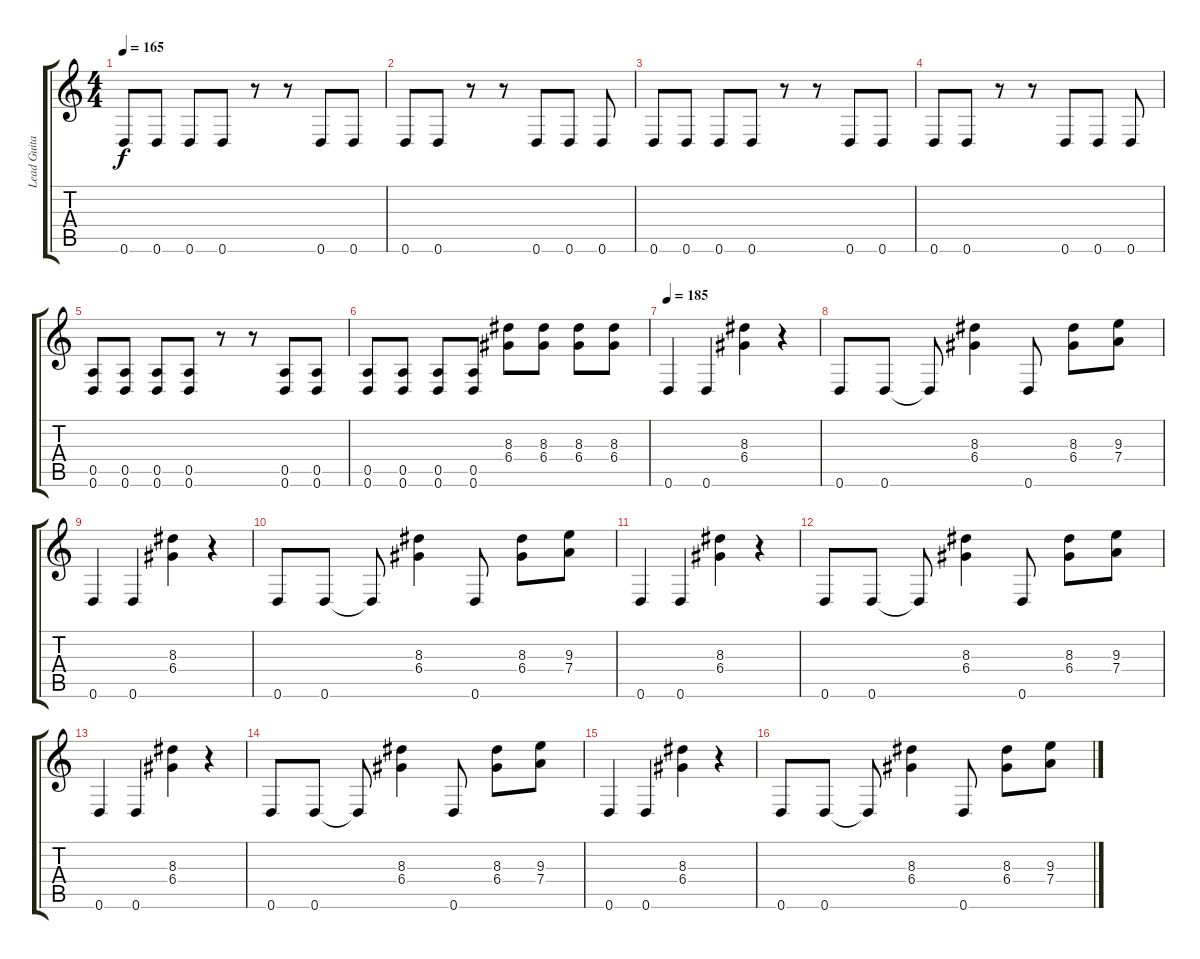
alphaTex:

\track ("Lead Guitar" "Lead Guita") {instrument distortionguitar}
\staff {score tabs}
\tuning (E4 B3 G3 D3 A2 D2) {hide}
\ts (4 4)
\tempo 165
\clef g2
\ks c
0.6.8{dy f} 0.6.8 0.6.8 0.6.8 r.8 r.8 0.6.8 0.6.8 |
0.6.8 0.6.8 r.8 r.8 0.6.8 0.6.8 0.6.8 |
0.6.8 0.6.8 0.6.8 0.6.8 r.8 r.8 0.6.8 0.6.8 |
0.6.8 0.6.8 r.8 r.8 0.6.8 0.6.8 0.6.8 |
(0.5 0.6).8 (0.5 0.6).8 (0.5 0.6).8 (0.5 0.6).8 r.8 r.8 (0.5 0.6).8 (0.5 0.6).8 |
(0.5 0.6).8 (0.5 0.6).8 (0.5 0.6).8 (0.5 0.6).8 (8.3 6.4).8 (8.3 6.4).8 (8.3 6.4).8 (8.3 6.4).8 |
\tempo 185
0.6.4 0.6.4 (8.3 6.4).4 r.4 |
0.6.8 0.6.8 0.6{t}.8 (8.3 6.4).4 0.6.8 (8.3 6.4).8 (9.3 7.4).8 |
0.6.4 0.6.4 (8.3 6.4).4 r.4 |
0.6.8 0.6.8 0.6{t}.8 (8.3 6.4).4 0.6.8 (8.3 6.4).8 (9.3 7.4).8 |
0.6.4 0.6.4 (8.3 6.4).4 r.4 |
0.6.8 0.6.8 0.6{t}.8 (8.3 6.4).4 0.6.8 (8.3 6.4).8 (9.3 7.4).8 |
0.6.4 0.6.4 (8.3 6.4).4 r.4 |
0.6.8 0.6.8 0.6{t}.8 (8.3 6.4).4 0.6.8 (8.3 6.4).8 (9.3 7.4).8 |
0.6.4 0.6.4 (8.3 6.4).4 r.4 |
0.6.8 0.6.8 0.6{t}.8 (8.3 6.4).4 0.6.8 (8.3 6.4).8 (9.3 7.4).8
